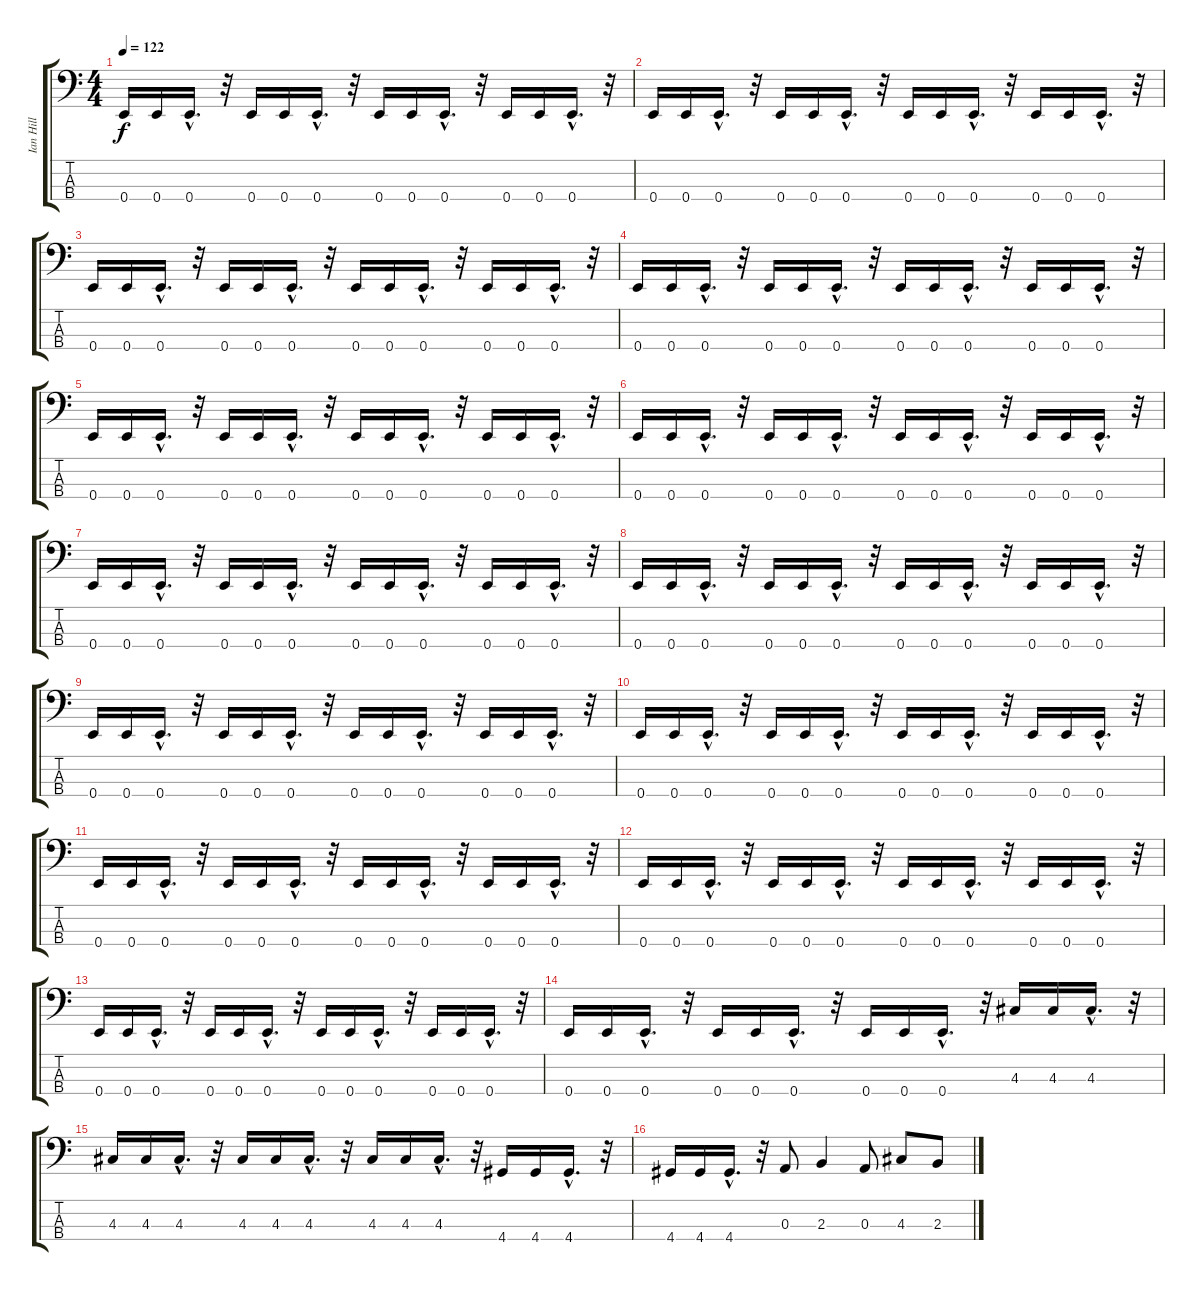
\track ("Ian Hill" "Ian Hill") {instrument electricbassfinger}
\staff {score tabs}
\tuning (G2 D2 A1 E1) {hide}
\ts (4 4)
\tempo 122
\clef f4
\ks c
0.4.16{dy f} 0.4.16 0.4{hac}.16{d} r.32 0.4.16 0.4.16 0.4{hac}.16{d} r.32 0.4.16 0.4.16 0.4{hac}.16{d} r.32 0.4.16 0.4.16 0.4{hac}.16{d} r.32 |
0.4.16 0.4.16 0.4{hac}.16{d} r.32 0.4.16 0.4.16 0.4{hac}.16{d} r.32 0.4.16 0.4.16 0.4{hac}.16{d} r.32 0.4.16 0.4.16 0.4{hac}.16{d} r.32 |
0.4.16 0.4.16 0.4{hac}.16{d} r.32 0.4.16 0.4.16 0.4{hac}.16{d} r.32 0.4.16 0.4.16 0.4{hac}.16{d} r.32 0.4.16 0.4.16 0.4{hac}.16{d} r.32 |
0.4.16 0.4.16 0.4{hac}.16{d} r.32 0.4.16 0.4.16 0.4{hac}.16{d} r.32 0.4.16 0.4.16 0.4{hac}.16{d} r.32 0.4.16 0.4.16 0.4{hac}.16{d} r.32 |
0.4.16 0.4.16 0.4{hac}.16{d} r.32 0.4.16 0.4.16 0.4{hac}.16{d} r.32 0.4.16 0.4.16 0.4{hac}.16{d} r.32 0.4.16 0.4.16 0.4{hac}.16{d} r.32 |
0.4.16 0.4.16 0.4{hac}.16{d} r.32 0.4.16 0.4.16 0.4{hac}.16{d} r.32 0.4.16 0.4.16 0.4{hac}.16{d} r.32 0.4.16 0.4.16 0.4{hac}.16{d} r.32 |
0.4.16 0.4.16 0.4{hac}.16{d} r.32 0.4.16 0.4.16 0.4{hac}.16{d} r.32 0.4.16 0.4.16 0.4{hac}.16{d} r.32 0.4.16 0.4.16 0.4{hac}.16{d} r.32 |
0.4.16 0.4.16 0.4{hac}.16{d} r.32 0.4.16 0.4.16 0.4{hac}.16{d} r.32 0.4.16 0.4.16 0.4{hac}.16{d} r.32 0.4.16 0.4.16 0.4{hac}.16{d} r.32 |
0.4.16 0.4.16 0.4{hac}.16{d} r.32 0.4.16 0.4.16 0.4{hac}.16{d} r.32 0.4.16 0.4.16 0.4{hac}.16{d} r.32 0.4.16 0.4.16 0.4{hac}.16{d} r.32 |
0.4.16 0.4.16 0.4{hac}.16{d} r.32 0.4.16 0.4.16 0.4{hac}.16{d} r.32 0.4.16 0.4.16 0.4{hac}.16{d} r.32 0.4.16 0.4.16 0.4{hac}.16{d} r.32 |
0.4.16 0.4.16 0.4{hac}.16{d} r.32 0.4.16 0.4.16 0.4{hac}.16{d} r.32 0.4.16 0.4.16 0.4{hac}.16{d} r.32 0.4.16 0.4.16 0.4{hac}.16{d} r.32 |
0.4.16 0.4.16 0.4{hac}.16{d} r.32 0.4.16 0.4.16 0.4{hac}.16{d} r.32 0.4.16 0.4.16 0.4{hac}.16{d} r.32 0.4.16 0.4.16 0.4{hac}.16{d} r.32 |
0.4.16 0.4.16 0.4{hac}.16{d} r.32 0.4.16 0.4.16 0.4{hac}.16{d} r.32 0.4.16 0.4.16 0.4{hac}.16{d} r.32 0.4.16 0.4.16 0.4{hac}.16{d} r.32 |
0.4.16 0.4.16 0.4{hac}.16{d} r.32 0.4.16 0.4.16 0.4{hac}.16{d} r.32 0.4.16 0.4.16 0.4{hac}.16{d} r.32 4.3.16 4.3.16 4.3{hac}.16{d} r.32 |
4.3.16 4.3.16 4.3{hac}.16{d} r.32 4.3.16 4.3.16 4.3{hac}.16{d} r.32 4.3.16 4.3.16 4.3{hac}.16{d} r.32 4.4.16 4.4.16 4.4{hac}.16{d} r.32 |
4.4.16 4.4.16 4.4{hac}.16{d} r.32 0.3.8 2.3.4 0.3.8 4.3.8 2.3.8
